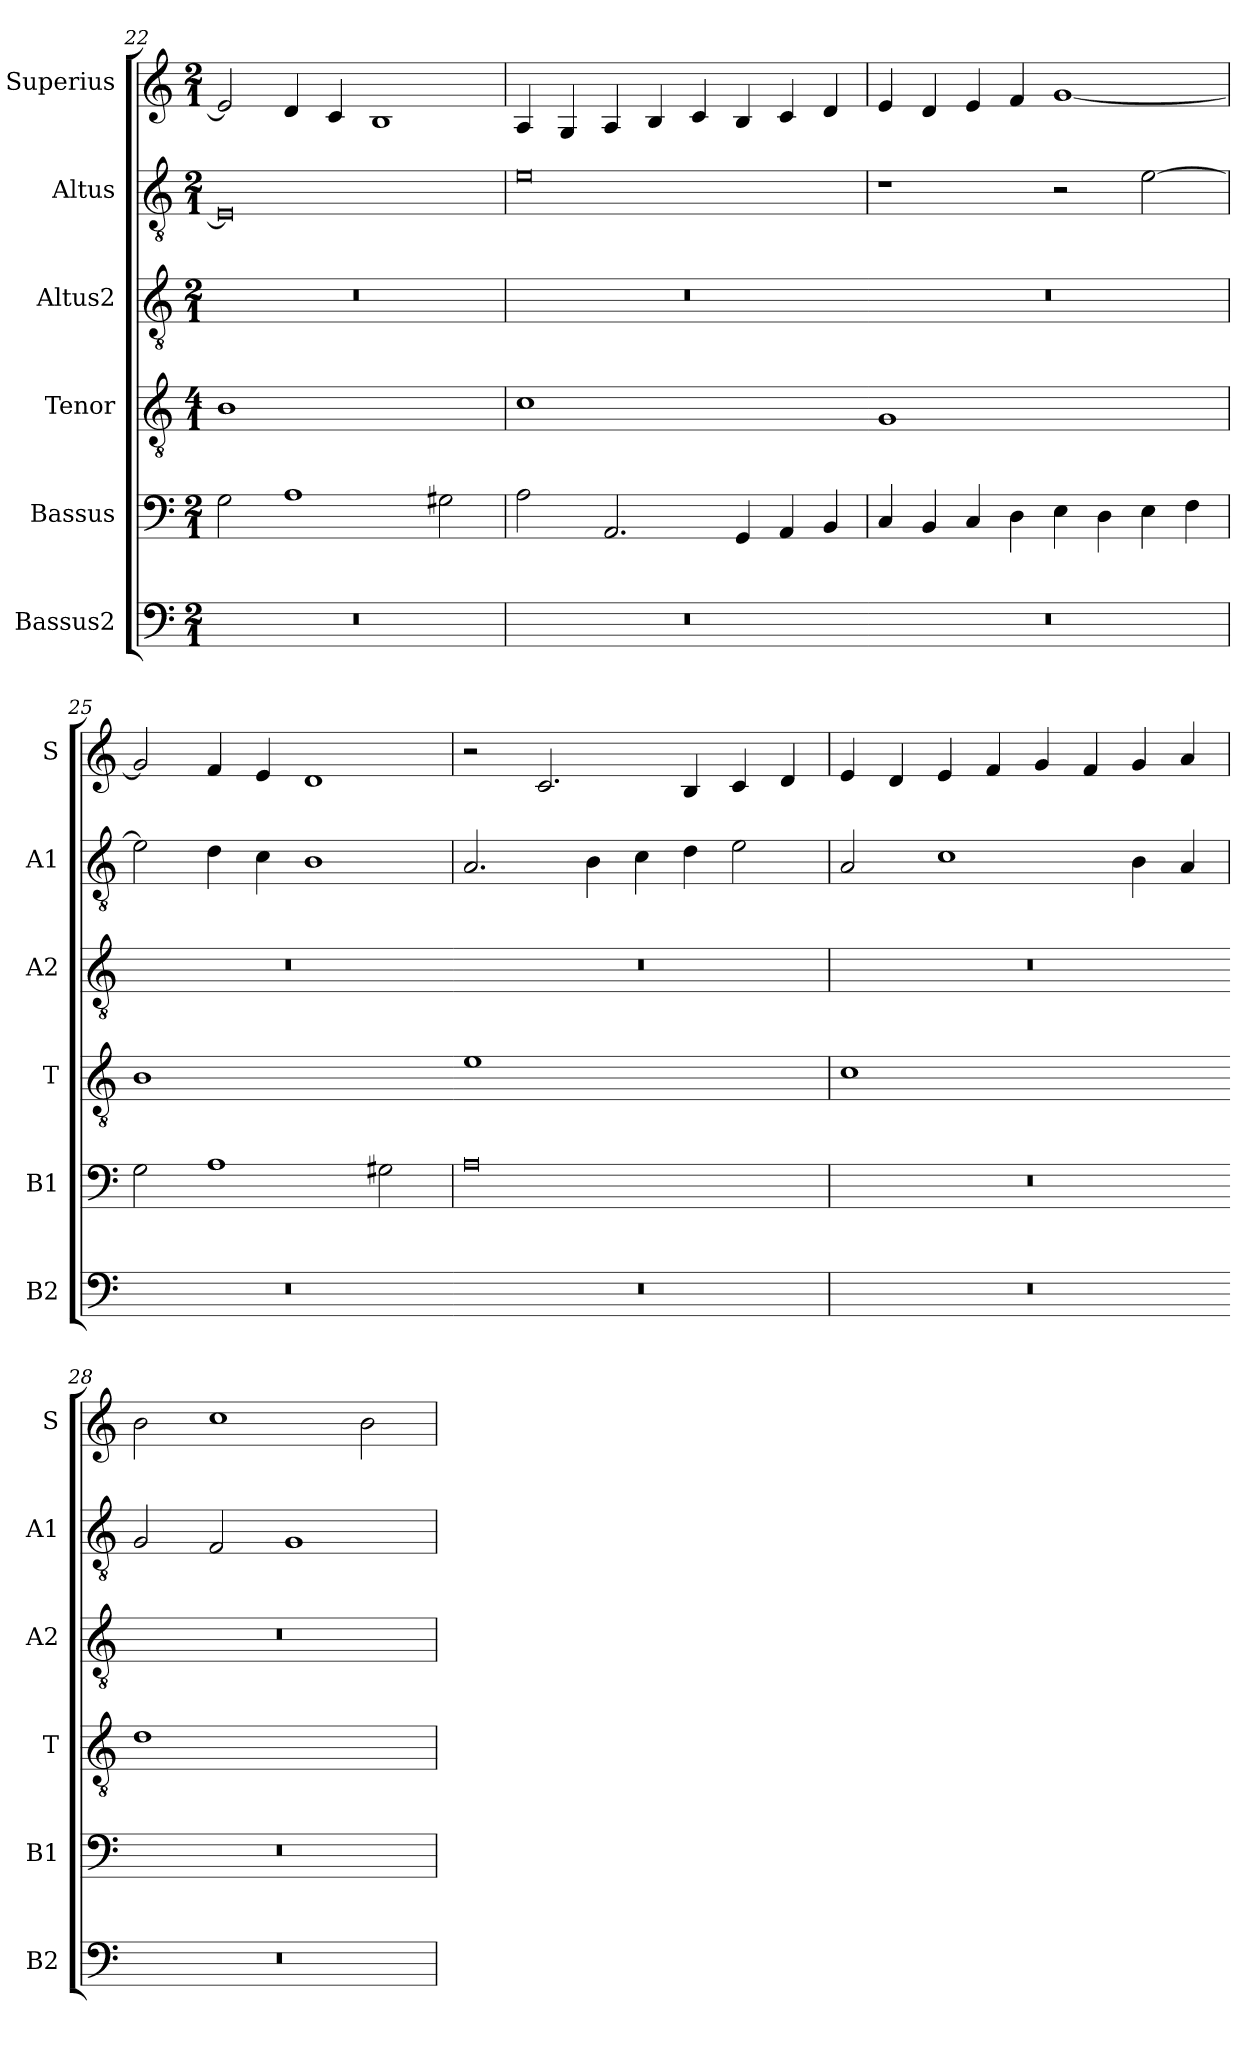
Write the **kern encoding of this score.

**kern	**kern	**kern	**kern	**kern	**kern
*part6	*part5	*part4	*part3	*part2	*part1
*staff6	*staff5	*staff4	*staff3	*staff2	*staff1
*I"Bassus2	*I"Bassus	*I"Tenor	*I"Altus2	*I"Altus	*I"Superius
*I'B2	*I'B1	*I'T	*I'A2	*I'A1	*I'S
*clefF4	*clefF4	*clefGv2	*clefGv2	*clefGv2	*clefG2
*k[]	*k[]	*k[]	*k[]	*k[]	*k[]
*M2/1	*M2/1	*M4/1	*M2/1	*M2/1	*M2/1
=22	=22	=22	=22	=22	=22
!	!	!LO:N:vis=1	!	!	!
0r	2G\	0B	0r	0E]	2e/]
.	1A	.	.	.	4d/
.	.	.	.	.	4c/
.	.	.	.	.	1B
.	2G#X\	.	.	.	.
=23	=23	=23	=23	=23	=23
!	!	!LO:N:vis=1	!	!	!
0r	2A\	0c	0r	0e	4A/
.	.	.	.	.	4G/
.	2.AA/	.	.	.	4A/
.	.	.	.	.	4B/
.	.	.	.	.	4c/
.	4GG/	.	.	.	4B/
.	4AA/	.	.	.	4c/
.	4BB/	.	.	.	4d/
=24	=24	=24-	=24	=24	=24
!	!	!LO:N:vis=1	!	!	!
0r	4C/	0G	0r	1r	4e/
.	4BB/	.	.	.	4d/
.	4C/	.	.	.	4e/
.	4D\	.	.	.	4f/
.	4E\	.	.	2r	[1g
.	4D\	.	.	.	.
.	4E\	.	.	[2e\	.
.	4F\	.	.	.	.
=25	=25	=25	=25	=25	=25
!	!	!LO:N:vis=1	!	!	!
0r	2G\	0B	0r	2e\]	2g/]
.	1A	.	.	4d\	4f/
.	.	.	.	4c\	4e/
.	.	.	.	1B	1d
.	2G#X\	.	.	.	.
=26	=26	=26-	=26	=26	=26
!	!	!LO:N:vis=1	!	!	!
0r	0A	0e	0r	2.A/	2r
.	.	.	.	.	2.c/
.	.	.	.	4B\	.
.	.	.	.	4c\	.
.	.	.	.	4d\	4B/
.	.	.	.	2e\	4c/
.	.	.	.	.	4d/
=27	=27	=27	=27	=27	=27
!	!	!LO:N:vis=1	!	!	!
0r	0r	0c	0r	2A/	4e/
.	.	.	.	.	4d/
.	.	.	.	1c	4e/
.	.	.	.	.	4f/
.	.	.	.	.	4g/
.	.	.	.	.	4f/
.	.	.	.	4B\	4g/
.	.	.	.	4A/	4a/
=28	=28	=28-	=28	=28	=28
!	!	!LO:N:vis=1	!	!	!
0r	0r	0d	0r	2G/	2b\
.	.	.	.	2F/	1cc
.	.	.	.	1G	.
.	.	.	.	.	2b\
=	=	=	=	=	=
*-	*-	*-	*-	*-	*-
